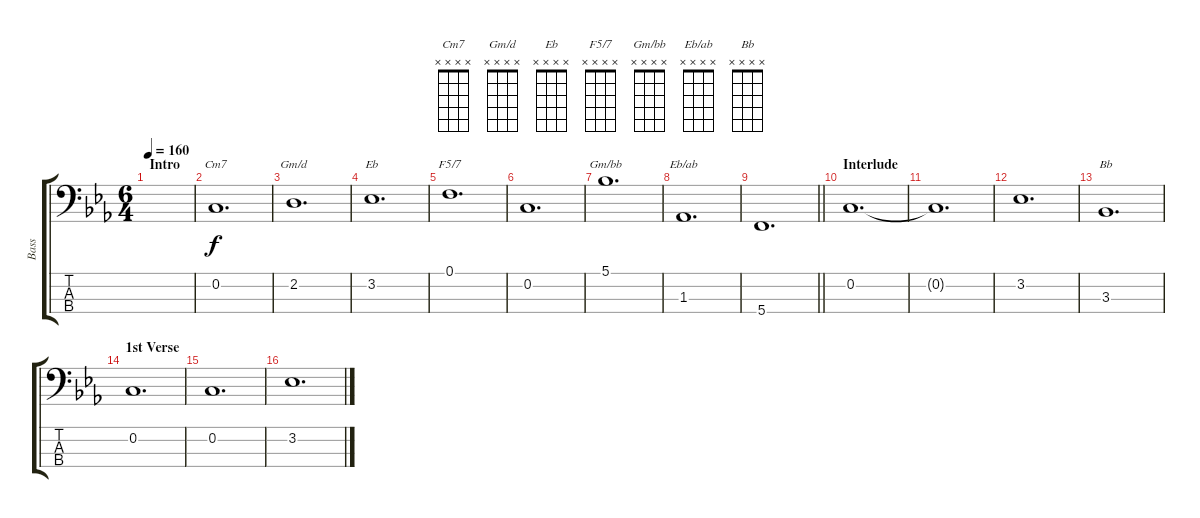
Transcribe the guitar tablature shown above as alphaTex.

\track ("Bass" "Bass") {instrument electricbassfinger}
\staff {score tabs}
\tuning (F2 C2 G1 C1) {hide}
\chord ("Cm7" x x x x)
\chord ("Gm/d" x x x x)
\chord ("Eb" x x x x)
\chord ("F5/7" x x x x)
\chord ("Gm/bb" x x x x)
\chord ("Eb/ab" x x x x)
\chord ("Bb" x x x x)
\ts (6 4)
\section ("" "Intro")
\tempo 160
\clef f4
\ks cminor
|
0.2.1{d ch "Cm7"} |
2.2.1{d ch "Gm/d"} |
3.2.1{d ch "Eb"} |
0.1.1{d ch "F5/7"} |
0.2.1{d} |
5.1.1{d ch "Gm/bb"} |
1.3.1{d ch "Eb/ab"} |
\barLineRight lightlight
5.4.1{d} |
\section ("" "Interlude")
0.2.1{d} |
0.2{t}.1{d} |
3.2.1{d} |
3.3.1{d ch "Bb"} |
\section ("" "1st Verse")
0.2.1{d} |
0.2.1{d} |
3.2.1{d}
